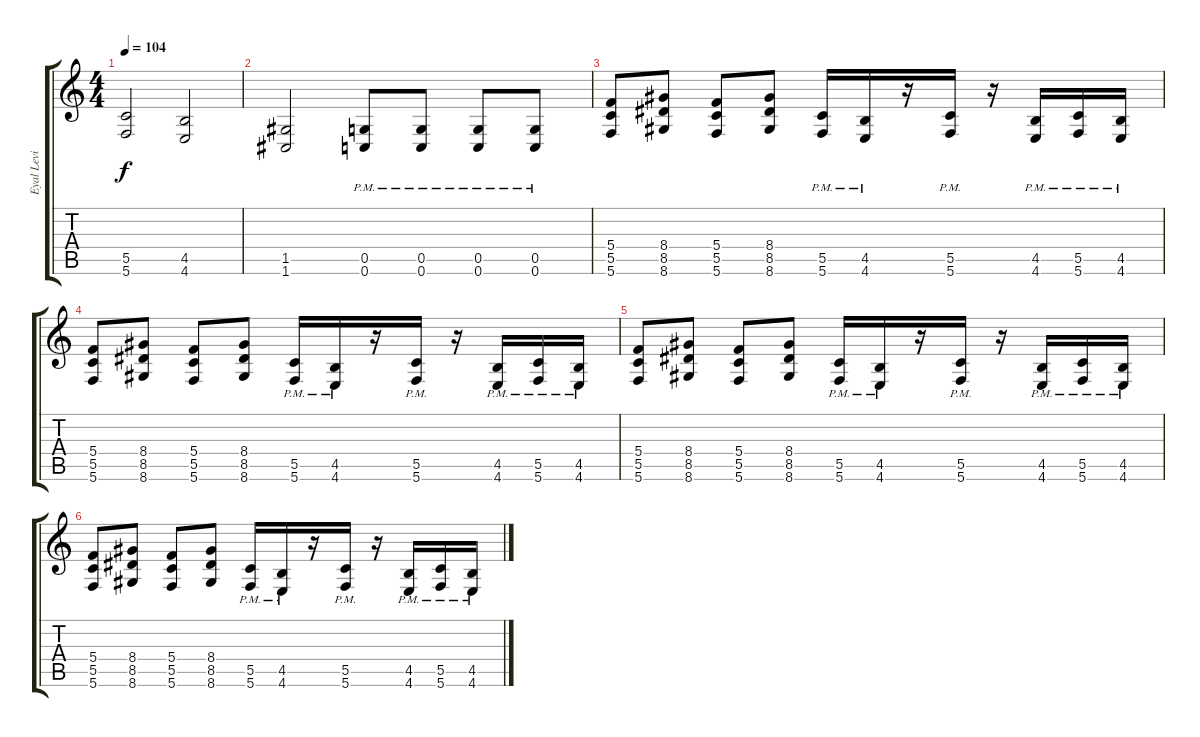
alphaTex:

\track ("Eyal Levi" "Eyal Levi") {instrument distortionguitar}
\staff {score tabs}
\tuning (D4 A3 F3 C3 G2 C2) {hide}
\ts (4 4)
\tempo 104
\clef g2
\ks c
(5.5 5.6).2{dy f} (4.5 4.6).2 |
(1.5 1.6).2 (0.5{pm} 0.6{pm}).8 (0.5{pm} 0.6{pm}).8 (0.5{pm} 0.6{pm}).8 (0.5{pm} 0.6{pm}).8 |
(5.4 5.5 5.6).8 (8.4 8.5 8.6).8 (5.4 5.5 5.6).8 (8.4 8.5 8.6).8 (5.5{pm} 5.6{pm}).16 (4.5{pm} 4.6{pm}).16 r.16 (5.5{pm} 5.6{pm}).16 r.16 (4.5{pm} 4.6{pm}).16 (5.5{pm} 5.6{pm}).16 (4.5{pm} 4.6{pm}).16 |
(5.4 5.5 5.6).8 (8.4 8.5 8.6).8 (5.4 5.5 5.6).8 (8.4 8.5 8.6).8 (5.5{pm} 5.6{pm}).16 (4.5{pm} 4.6{pm}).16 r.16 (5.5{pm} 5.6{pm}).16 r.16 (4.5{pm} 4.6{pm}).16 (5.5{pm} 5.6{pm}).16 (4.5{pm} 4.6{pm}).16 |
(5.4 5.5 5.6).8 (8.4 8.5 8.6).8 (5.4 5.5 5.6).8 (8.4 8.5 8.6).8 (5.5{pm} 5.6{pm}).16 (4.5{pm} 4.6{pm}).16 r.16 (5.5{pm} 5.6{pm}).16 r.16 (4.5{pm} 4.6{pm}).16 (5.5{pm} 5.6{pm}).16 (4.5{pm} 4.6{pm}).16 |
(5.4 5.5 5.6).8 (8.4 8.5 8.6).8 (5.4 5.5 5.6).8 (8.4 8.5 8.6).8 (5.5{pm} 5.6{pm}).16 (4.5{pm} 4.6{pm}).16 r.16 (5.5{pm} 5.6{pm}).16 r.16 (4.5{pm} 4.6{pm}).16 (5.5{pm} 5.6{pm}).16 (4.5{pm} 4.6{pm}).16
